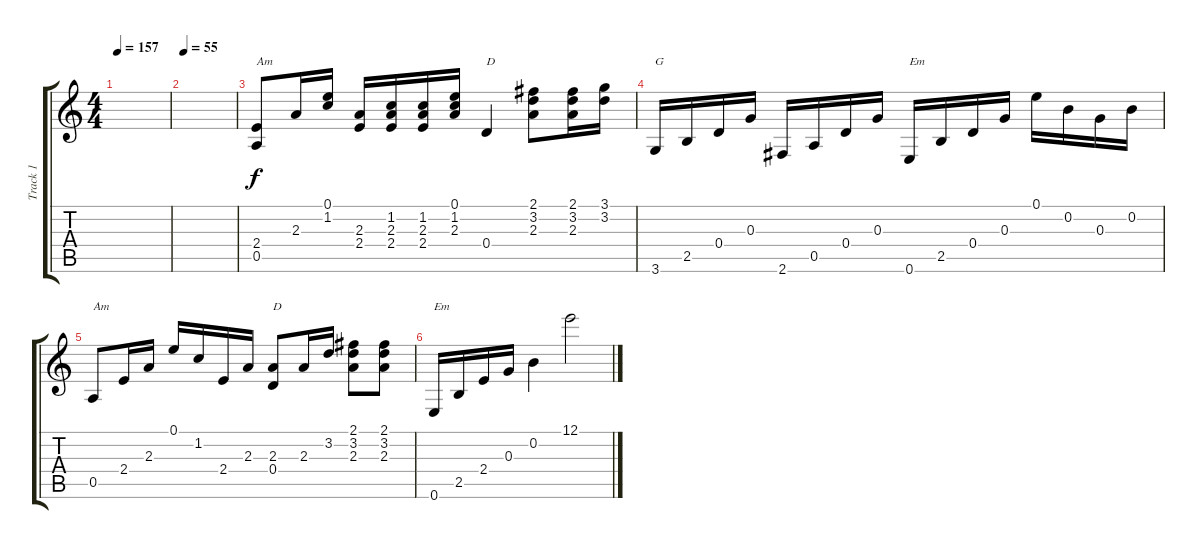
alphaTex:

\track ("Track 1" "Track 1") {instrument acousticguitarsteel}
\staff {score tabs}
\tuning (E4 B3 G3 D3 A2 E2) {hide}
\ts (4 4)
\tempo 157
\clef g2
\ks c
|
\tempo 55
|
(2.4 0.5).8{txt "Am"} 2.3.16 (0.1 1.2).16 (2.3 2.4).16 (1.2 2.3 2.4).16 (1.2 2.3 2.4).16 (0.1 1.2 2.3).16 0.4.4{txt "D"} (2.1 3.2 2.3).8 (2.1 3.2 2.3).16 (3.1 3.2).16 |
3.6.16{txt "G"} 2.5.16 0.4.16 0.3.16 2.6.16 0.5.16 0.4.16 0.3.16 0.6.16{txt "Em"} 2.5.16 0.4.16 0.3.16 0.1.16 0.2.16 0.3.16 0.2.16 |
0.5.8{txt "Am"} 2.4.16 2.3.16 0.1.16 1.2.16 2.4.16 2.3.16 (2.3 0.4).8{txt "D"} 2.3.16 3.2.16 (2.1 3.2 2.3).8 (2.1 3.2 2.3).8 |
0.6.16{txt "Em"} 2.5.16 2.4.16 0.3.16 0.2.4 12.1.2
